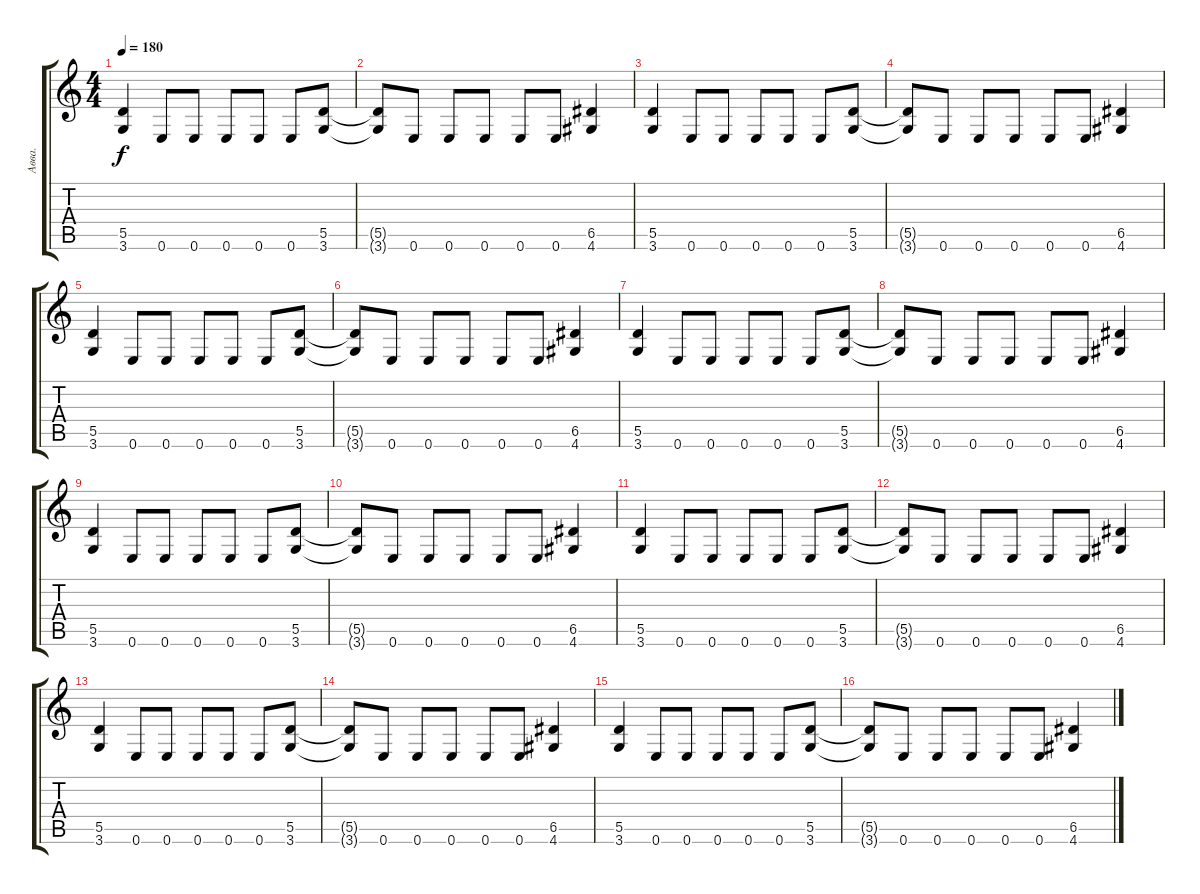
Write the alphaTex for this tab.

\track ("Авва." "Авва.") {instrument distortionguitar}
\staff {score tabs}
\tuning (E4 B3 G3 D3 A2 E2) {hide}
\ts (4 4)
\tempo 180
\clef g2
\ks c
(5.5 3.6).4{dy f} 0.6.8 0.6.8 0.6.8 0.6.8 0.6.8 (5.5 3.6).8 |
(5.5{t} 3.6{t}).8 0.6.8 0.6.8 0.6.8 0.6.8 0.6.8 (6.5 4.6).4 |
(5.5 3.6).4 0.6.8 0.6.8 0.6.8 0.6.8 0.6.8 (5.5 3.6).8 |
(5.5{t} 3.6{t}).8 0.6.8 0.6.8 0.6.8 0.6.8 0.6.8 (6.5 4.6).4 |
(5.5 3.6).4 0.6.8 0.6.8 0.6.8 0.6.8 0.6.8 (5.5 3.6).8 |
(5.5{t} 3.6{t}).8 0.6.8 0.6.8 0.6.8 0.6.8 0.6.8 (6.5 4.6).4 |
(5.5 3.6).4 0.6.8 0.6.8 0.6.8 0.6.8 0.6.8 (5.5 3.6).8 |
(5.5{t} 3.6{t}).8 0.6.8 0.6.8 0.6.8 0.6.8 0.6.8 (6.5 4.6).4 |
(5.5 3.6).4 0.6.8 0.6.8 0.6.8 0.6.8 0.6.8 (5.5 3.6).8 |
(5.5{t} 3.6{t}).8 0.6.8 0.6.8 0.6.8 0.6.8 0.6.8 (6.5 4.6).4 |
(5.5 3.6).4 0.6.8 0.6.8 0.6.8 0.6.8 0.6.8 (5.5 3.6).8 |
(5.5{t} 3.6{t}).8 0.6.8 0.6.8 0.6.8 0.6.8 0.6.8 (6.5 4.6).4 |
(5.5 3.6).4 0.6.8 0.6.8 0.6.8 0.6.8 0.6.8 (5.5 3.6).8 |
(5.5{t} 3.6{t}).8 0.6.8 0.6.8 0.6.8 0.6.8 0.6.8 (6.5 4.6).4 |
(5.5 3.6).4 0.6.8 0.6.8 0.6.8 0.6.8 0.6.8 (5.5 3.6).8 |
(5.5{t} 3.6{t}).8 0.6.8 0.6.8 0.6.8 0.6.8 0.6.8 (6.5 4.6).4
